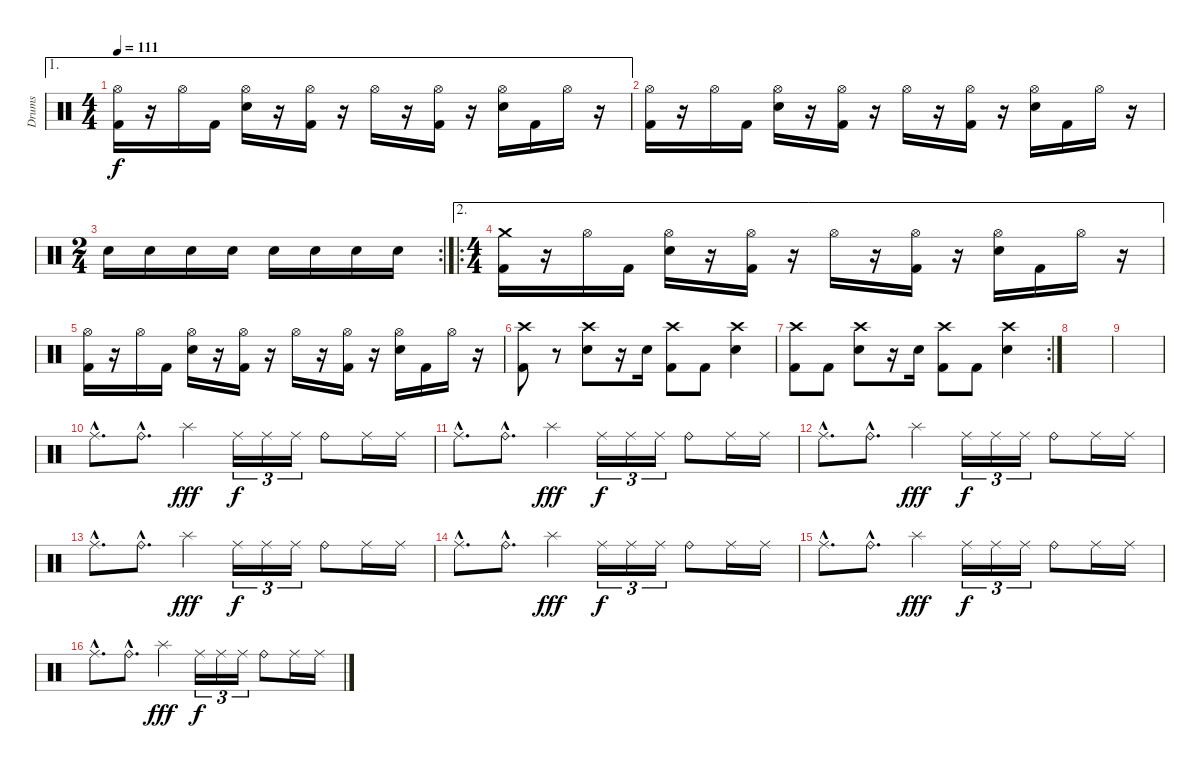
\track ("Drums" "Drums") {instrument percussion}
\staff {score}
\articulation defaults
\ae 1
\ts (4 4)
\tempo 111
\clef neutral
\ks c
("Hi-Hat (open)" "Kick (hit) 2").16{dy f} r.16 "Hi-Hat (open)".16 "Kick (hit) 2".16 ("Hi-Hat (open)" "Snare (hit) 2").16 r.16 ("Hi-Hat (open)" "Kick (hit) 2").16 r.16 "Hi-Hat (open)".16 r.16 ("Hi-Hat (open)" "Kick (hit) 2").16 r.16 ("Hi-Hat (open)" "Snare (hit) 2").16 "Kick (hit) 2".16 "Hi-Hat (open)".16 r.16 |
("Hi-Hat (open)" "Kick (hit) 2").16 r.16 "Hi-Hat (open)".16 "Kick (hit) 2".16 ("Hi-Hat (open)" "Snare (hit) 2").16 r.16 ("Hi-Hat (open)" "Kick (hit) 2").16 r.16 "Hi-Hat (open)".16 r.16 ("Hi-Hat (open)" "Kick (hit) 2").16 r.16 ("Hi-Hat (open)" "Snare (hit) 2").16 "Kick (hit) 2".16 "Hi-Hat (open)".16 r.16 |
\rc 2
\ts (2 4)
"Snare (hit) 2".16 "Snare (hit) 2".16 "Snare (hit) 2".16 "Snare (hit) 2".16 "Snare (hit) 2".16 "Snare (hit) 2".16 "Snare (hit) 2".16 "Snare (hit) 2".16 |
\ae 2
\ro
\ts (4 4)
("Crash medium (hit)" "Kick (hit) 2").16 r.16 "Hi-Hat (open)".16 "Kick (hit) 2".16 ("Hi-Hat (open)" "Snare (hit) 2").16 r.16 ("Hi-Hat (open)" "Kick (hit) 2").16 r.16 "Hi-Hat (open)".16 r.16 ("Hi-Hat (open)" "Kick (hit) 2").16 r.16 ("Hi-Hat (open)" "Snare (hit) 2").16 "Kick (hit) 2".16 "Hi-Hat (open)".16 r.16 |
("Hi-Hat (open)" "Kick (hit) 2").16 r.16 "Hi-Hat (open)".16 "Kick (hit) 2".16 ("Hi-Hat (open)" "Snare (hit) 2").16 r.16 ("Hi-Hat (open)" "Kick (hit) 2").16 r.16 "Hi-Hat (open)".16 r.16 ("Hi-Hat (open)" "Kick (hit) 2").16 r.16 ("Hi-Hat (open)" "Snare (hit) 2").16 "Kick (hit) 2".16 "Hi-Hat (open)".16 r.16 |
("Crash high (hit)" "Kick (hit) 2").8 r.8 ("Crash high (hit)" "Snare (hit) 2").8 r.16 "Snare (hit) 2".16 ("Crash high (hit)" "Kick (hit) 2").8 "Kick (hit) 2".8 ("Crash high (hit)" "Snare (hit) 2").4 |
\rc 2
("Crash high (hit)" "Kick (hit) 2").8 "Kick (hit) 2".8 ("Crash high (hit)" "Snare (hit) 2").8 r.16 "Snare (hit) 2".16 ("Crash high (hit)" "Kick (hit) 2").8 "Kick (hit) 2".8 ("Crash high (hit)" "Snare (hit) 2").4 |
|
|
"Ride (middle)"{hac}.8{d} "Ride (bell)"{hac}.8{d} "Splash (hit)".4{dy fff} "Ride (middle)".16{tu (3 2) dy f} "Ride (middle)".16{tu (3 2)} "Ride (middle)".16{tu (3 2)} "Ride (bell)".8 "Ride (middle)".16 "Ride (middle)".16 |
"Ride (middle)"{hac}.8{d} "Ride (bell)"{hac}.8{d} "Splash (hit)".4{dy fff} "Ride (middle)".16{tu (3 2) dy f} "Ride (middle)".16{tu (3 2)} "Ride (middle)".16{tu (3 2)} "Ride (bell)".8 "Ride (middle)".16 "Ride (middle)".16 |
"Ride (middle)"{hac}.8{d} "Ride (bell)"{hac}.8{d} "Splash (hit)".4{dy fff} "Ride (middle)".16{tu (3 2) dy f} "Ride (middle)".16{tu (3 2)} "Ride (middle)".16{tu (3 2)} "Ride (bell)".8 "Ride (middle)".16 "Ride (middle)".16 |
"Ride (middle)"{hac}.8{d} "Ride (bell)"{hac}.8{d} "Splash (hit)".4{dy fff} "Ride (middle)".16{tu (3 2) dy f} "Ride (middle)".16{tu (3 2)} "Ride (middle)".16{tu (3 2)} "Ride (bell)".8 "Ride (middle)".16 "Ride (middle)".16 |
"Ride (middle)"{hac}.8{d} "Ride (bell)"{hac}.8{d} "Splash (hit)".4{dy fff} "Ride (middle)".16{tu (3 2) dy f} "Ride (middle)".16{tu (3 2)} "Ride (middle)".16{tu (3 2)} "Ride (bell)".8 "Ride (middle)".16 "Ride (middle)".16 |
"Ride (middle)"{hac}.8{d} "Ride (bell)"{hac}.8{d} "Splash (hit)".4{dy fff} "Ride (middle)".16{tu (3 2) dy f} "Ride (middle)".16{tu (3 2)} "Ride (middle)".16{tu (3 2)} "Ride (bell)".8 "Ride (middle)".16 "Ride (middle)".16 |
"Ride (middle)"{hac}.8{d} "Ride (bell)"{hac}.8{d} "Splash (hit)".4{dy fff} "Ride (middle)".16{tu (3 2) dy f} "Ride (middle)".16{tu (3 2)} "Ride (middle)".16{tu (3 2)} "Ride (bell)".8 "Ride (middle)".16 "Ride (middle)".16
